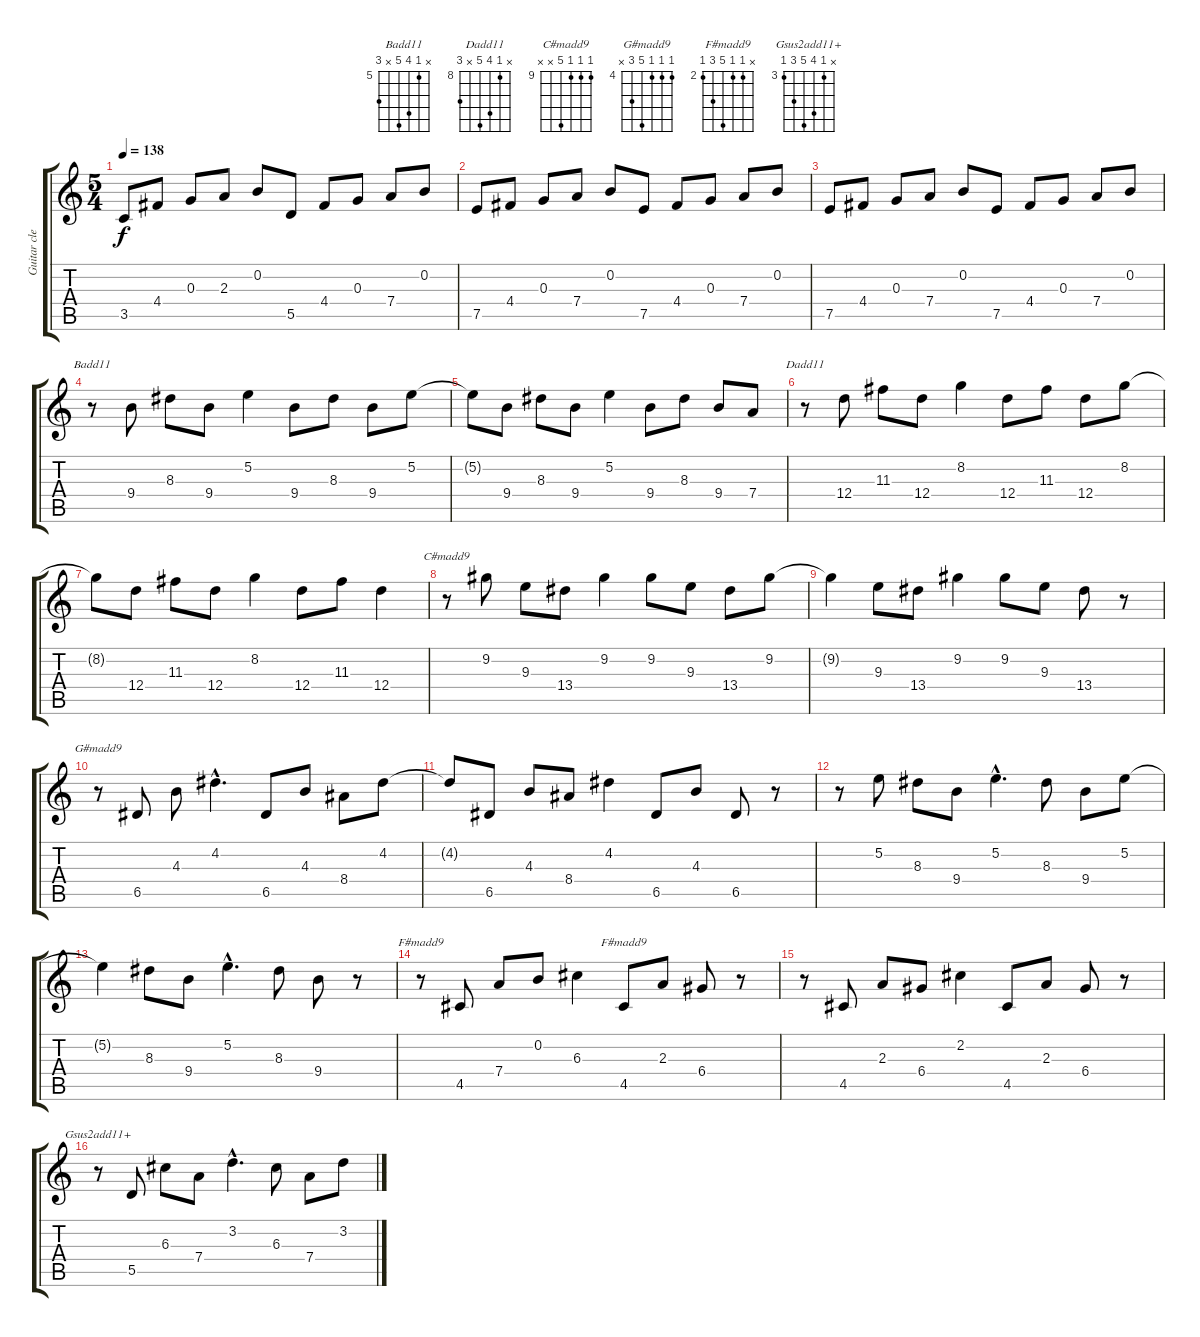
\track ("Guitar clean 1" "Guitar cle") {instrument electricguitarmuted}
\staff {score tabs}
\tuning (E4 B3 G3 D3 A2 E2) {hide}
\chord ("Badd11" x 5 8 9 x 7) {firstfret 5}
\chord ("Dadd11" x 8 11 12 x 10) {firstfret 8}
\chord ("C#madd9" 9 9 9 13 x x) {firstfret 9}
\chord ("G#madd9" 4 4 4 8 6 x) {firstfret 4}
\chord ("F#madd9" x 0 6 7 4 x) {firstfret 4}
\chord ("F#madd9" x 2 2 6 4 2) {firstfret 2}
\chord ("Gsus2add11+" x 3 6 7 5 3) {firstfret 3}
\ts (5 4)
\tempo 138
\clef g2
\ks c
3.5.8{dy f} 4.4.8 0.3.8 2.3.8 0.2.8 5.5.8 4.4.8 0.3.8 7.4.8 0.2.8 |
7.5.8 4.4.8 0.3.8 7.4.8 0.2.8 7.5.8 4.4.8 0.3.8 7.4.8 0.2.8 |
7.5.8 4.4.8 0.3.8 7.4.8 0.2.8 7.5.8 4.4.8 0.3.8 7.4.8 0.2.8 |
r.8{ch "Badd11"} 9.4.8 8.3.8 9.4.8 5.2.4 9.4.8 8.3.8 9.4.8 5.2.8 |
5.2{t}.8 9.4.8 8.3.8 9.4.8 5.2.4 9.4.8 8.3.8 9.4.8 7.4.8 |
r.8{ch "Dadd11"} 12.4.8 11.3.8 12.4.8 8.2.4 12.4.8 11.3.8 12.4.8 8.2.8 |
8.2{t}.8 12.4.8 11.3.8 12.4.8 8.2.4 12.4.8 11.3.8 12.4.4 |
r.8{ch "C#madd9"} 9.2.8 9.3.8 13.4.8 9.2.4 9.2.8 9.3.8 13.4.8 9.2.8 |
9.2{t}.4 9.3.8 13.4.8 9.2.4 9.2.8 9.3.8 13.4.8 r.8 |
r.8{ch "G#madd9"} 6.5.8 4.3.8 4.2{hac}.4{d} 6.5.8 4.3.8 8.4.8 4.2.8 |
4.2{t}.8 6.5.8 4.3.8 8.4.8 4.2.4 6.5.8 4.3.8 6.5.8 r.8 |
r.8 5.2.8 8.3.8 9.4.8 5.2{hac}.4{d} 8.3.8 9.4.8 5.2.8 |
5.2{t}.4 8.3.8 9.4.8 5.2{hac}.4{d} 8.3.8 9.4.8 r.8 |
r.8{ch "F#madd9"} 4.5.8 7.4.8 0.2.8 6.3.4 4.5.8{ch "F#madd9"} 2.3.8 6.4.8 r.8 |
r.8 4.5.8 2.3.8 6.4.8 2.2.4 4.5.8 2.3.8 6.4.8 r.8 |
r.8{ch "Gsus2add11+"} 5.5.8 6.3.8 7.4.8 3.2{hac}.4{d} 6.3.8 7.4.8 3.2.8
